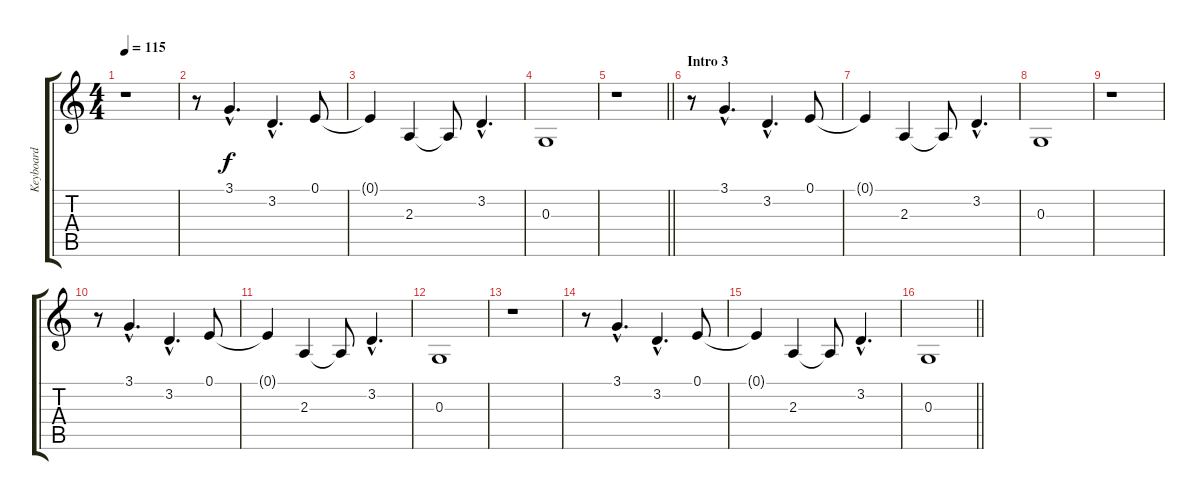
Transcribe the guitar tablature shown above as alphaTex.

\track ("Keyboard" "Keyboard") {instrument pad3polysynth}
\staff {score tabs}
\tuning (E4 B3 G3 D3 A2 E2) {hide}
\ts (4 4)
\tempo 115
\clef g2
\ks c
r.1{dy f} |
r.8 3.1{hac}.4{d} 3.2{hac}.4{d} 0.1.8 |
0.1{t}.4 2.3.4 2.3{t}.8 3.2{hac}.4{d} |
0.3.1 |
\barLineRight lightlight
r.1 |
\section ("" "Intro 3")
r.8 3.1{hac}.4{d} 3.2{hac}.4{d} 0.1.8 |
0.1{t}.4 2.3.4 2.3{t}.8 3.2{hac}.4{d} |
0.3.1 |
r.1 |
r.8 3.1{hac}.4{d} 3.2{hac}.4{d} 0.1.8 |
0.1{t}.4 2.3.4 2.3{t}.8 3.2{hac}.4{d} |
0.3.1 |
r.1 |
r.8 3.1{hac}.4{d} 3.2{hac}.4{d} 0.1.8 |
0.1{t}.4 2.3.4 2.3{t}.8 3.2{hac}.4{d} |
\barLineRight lightlight
0.3.1
